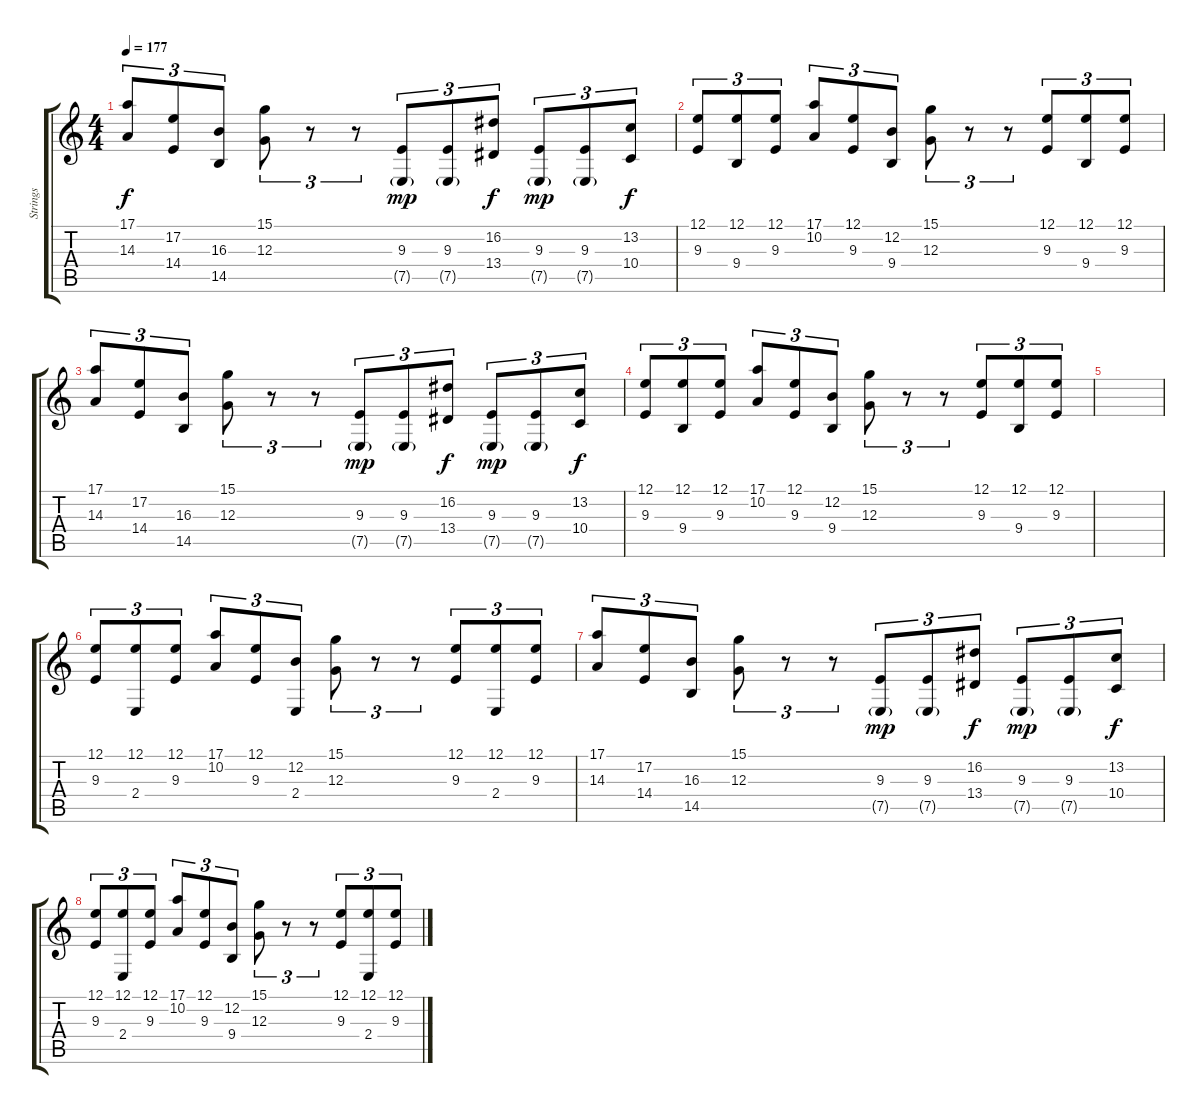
\track ("Strings" "Strings") {instrument stringensemble1}
\staff {score tabs}
\tuning (E4 B3 G3 D3 A2 E2) {hide}
\ts (4 4)
\tempo 177
\clef g2
\ks c
(17.1 14.3).8{tu (3 2) dy f} (17.2 14.4).8{tu (3 2)} (16.3 14.5).8{tu (3 2)} (15.1 12.3).8{tu (3 2)} r.8{tu (3 2)} r.8{tu (3 2)} (9.3 7.5{g}).8{tu (3 2) dy mp} (9.3 7.5{g}).8{tu (3 2)} (16.2 13.4).8{tu (3 2) dy f} (9.3 7.5{g}).8{tu (3 2) dy mp} (9.3 7.5{g}).8{tu (3 2)} (13.2 10.4).8{tu (3 2) dy f} |
(12.1 9.3).8{tu (3 2)} (12.1 9.4).8{tu (3 2)} (12.1 9.3).8{tu (3 2)} (17.1 10.2).8{tu (3 2)} (12.1 9.3).8{tu (3 2)} (12.2 9.4).8{tu (3 2)} (15.1 12.3).8{tu (3 2)} r.8{tu (3 2)} r.8{tu (3 2)} (12.1 9.3).8{tu (3 2)} (12.1 9.4).8{tu (3 2)} (12.1 9.3).8{tu (3 2)} |
(17.1 14.3).8{tu (3 2)} (17.2 14.4).8{tu (3 2)} (16.3 14.5).8{tu (3 2)} (15.1 12.3).8{tu (3 2)} r.8{tu (3 2)} r.8{tu (3 2)} (9.3 7.5{g}).8{tu (3 2) dy mp} (9.3 7.5{g}).8{tu (3 2)} (16.2 13.4).8{tu (3 2) dy f} (9.3 7.5{g}).8{tu (3 2) dy mp} (9.3 7.5{g}).8{tu (3 2)} (13.2 10.4).8{tu (3 2) dy f} |
(12.1 9.3).8{tu (3 2)} (12.1 9.4).8{tu (3 2)} (12.1 9.3).8{tu (3 2)} (17.1 10.2).8{tu (3 2)} (12.1 9.3).8{tu (3 2)} (12.2 9.4).8{tu (3 2)} (15.1 12.3).8{tu (3 2)} r.8{tu (3 2)} r.8{tu (3 2)} (12.1 9.3).8{tu (3 2)} (12.1 9.4).8{tu (3 2)} (12.1 9.3).8{tu (3 2)} |
|
(12.1 9.3).8{tu (3 2)} (12.1 2.4).8{tu (3 2)} (12.1 9.3).8{tu (3 2)} (17.1 10.2).8{tu (3 2)} (12.1 9.3).8{tu (3 2)} (12.2 2.4).8{tu (3 2)} (15.1 12.3).8{tu (3 2)} r.8{tu (3 2)} r.8{tu (3 2)} (12.1 9.3).8{tu (3 2)} (12.1 2.4).8{tu (3 2)} (12.1 9.3).8{tu (3 2)} |
(17.1 14.3).8{tu (3 2)} (17.2 14.4).8{tu (3 2)} (16.3 14.5).8{tu (3 2)} (15.1 12.3).8{tu (3 2)} r.8{tu (3 2)} r.8{tu (3 2)} (9.3 7.5{g}).8{tu (3 2) dy mp} (9.3 7.5{g}).8{tu (3 2)} (16.2 13.4).8{tu (3 2) dy f} (9.3 7.5{g}).8{tu (3 2) dy mp} (9.3 7.5{g}).8{tu (3 2)} (13.2 10.4).8{tu (3 2) dy f} |
(12.1 9.3).8{tu (3 2)} (12.1 2.4).8{tu (3 2)} (12.1 9.3).8{tu (3 2)} (17.1 10.2).8{tu (3 2)} (12.1 9.3).8{tu (3 2)} (12.2 9.4).8{tu (3 2)} (15.1 12.3).8{tu (3 2)} r.8{tu (3 2)} r.8{tu (3 2)} (12.1 9.3).8{tu (3 2)} (12.1 2.4).8{tu (3 2)} (12.1 9.3).8{tu (3 2)}
